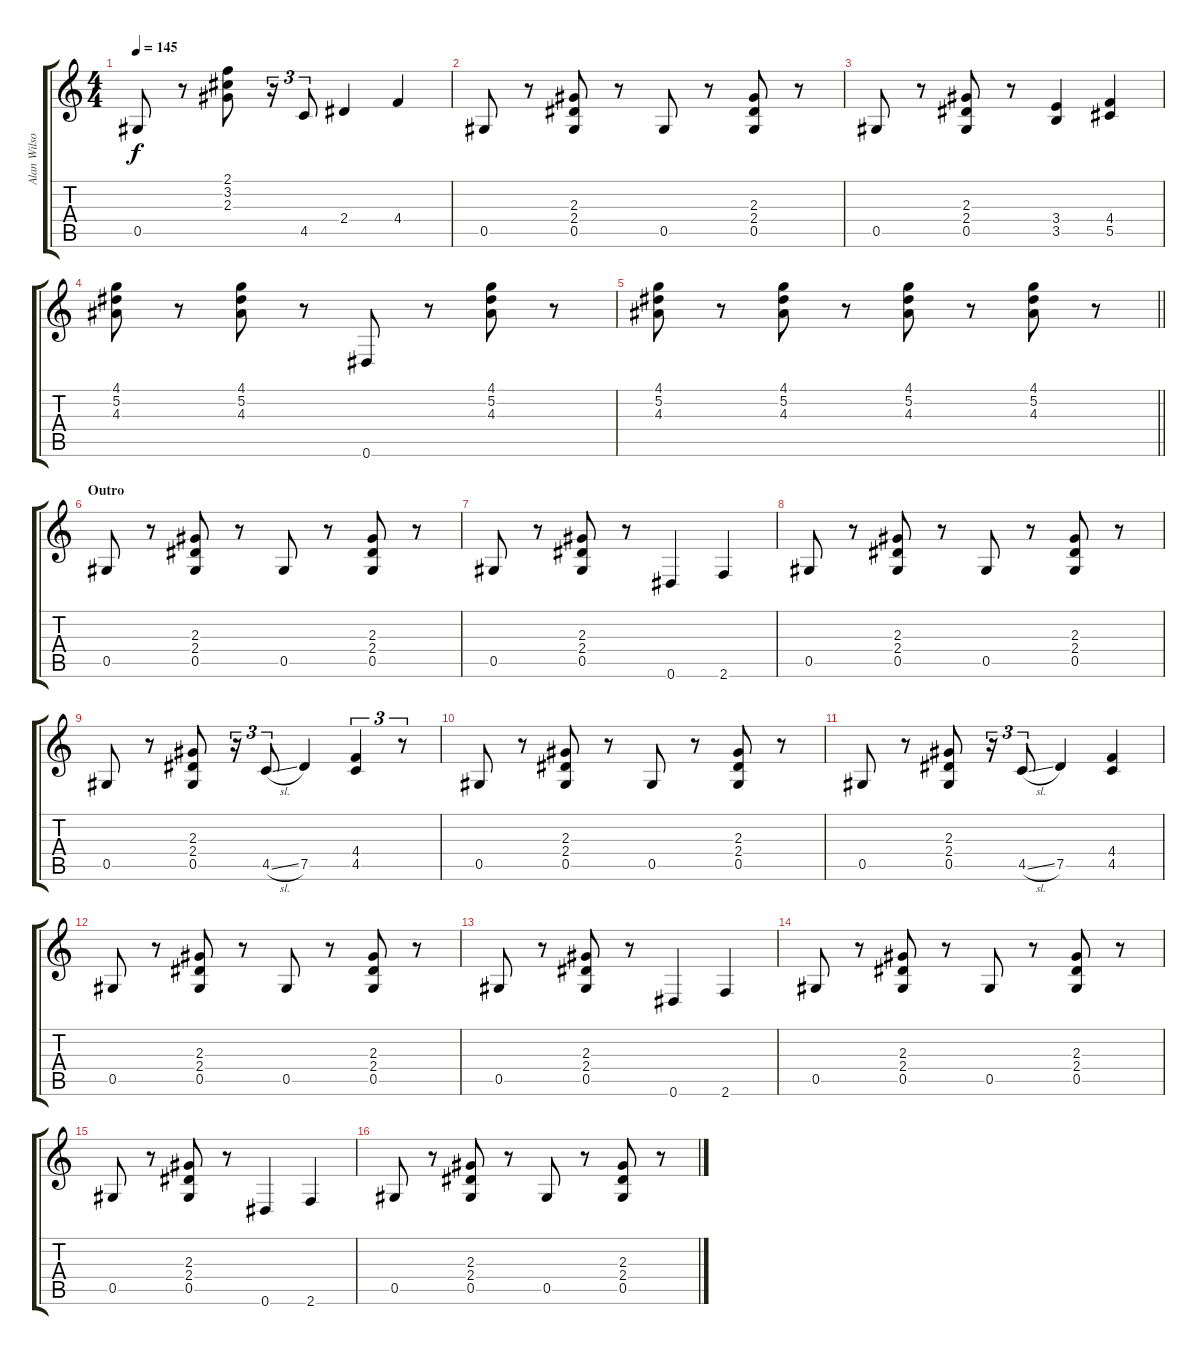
\track ("Alan Wilson" "Alan Wilso") {instrument electricguitarclean}
\staff {score tabs}
\tuning (Eb4 Bb3 Gb3 Db3 Ab2 Eb2) {hide}
\ts (4 4)
\tempo 145
\clef g2
\ks c
0.5.8{dy f} r.8 (2.1 3.2 2.3).8 r.16{tu (3 2)} 4.5.8{tu (3 2)} 2.4.4 4.4.4 |
0.5.8 r.8 (2.3 2.4 0.5).8 r.8 0.5.8 r.8 (2.3 2.4 0.5).8 r.8 |
0.5.8 r.8 (2.3 2.4 0.5).8 r.8 (3.4 3.5).4 (4.4 5.5).4 |
(4.1 5.2 4.3).8 r.8 (4.1 5.2 4.3).8 r.8 0.6.8 r.8 (4.1 5.2 4.3).8 r.8 |
\barLineRight lightlight
(4.1 5.2 4.3).8 r.8 (4.1 5.2 4.3).8 r.8 (4.1 5.2 4.3).8 r.8 (4.1 5.2 4.3).8 r.8 |
\section ("" "Outro")
0.5.8 r.8 (2.3 2.4 0.5).8 r.8 0.5.8 r.8 (2.3 2.4 0.5).8 r.8 |
0.5.8 r.8 (2.3 2.4 0.5).8 r.8 0.6.4 2.6.4 |
0.5.8 r.8 (2.3 2.4 0.5).8 r.8 0.5.8 r.8 (2.3 2.4 0.5).8 r.8 |
0.5.8 r.8 (2.3 2.4 0.5).8 r.16{tu (3 2)} 4.5{sl}.8{tu (3 2)} 7.5.4 (4.4 4.5).4{tu (3 2)} r.8{tu (3 2)} |
0.5.8{volume 11} r.8 (2.3 2.4 0.5).8 r.8 0.5.8 r.8 (2.3 2.4 0.5).8 r.8 |
0.5.8 r.8 (2.3 2.4 0.5).8 r.16{tu (3 2)} 4.5{sl}.8{tu (3 2)} 7.5.4 (4.4 4.5).4 |
0.5.8{volume 9} r.8 (2.3 2.4 0.5).8 r.8 0.5.8 r.8 (2.3 2.4 0.5).8 r.8 |
0.5.8 r.8 (2.3 2.4 0.5).8 r.8 0.6.4 2.6.4 |
0.5.8 r.8 (2.3 2.4 0.5).8 r.8 0.5.8 r.8 (2.3 2.4 0.5).8 r.8 |
0.5.8{volume 6} r.8 (2.3 2.4 0.5).8 r.8 0.6.4 2.6.4 |
0.5.8 r.8 (2.3 2.4 0.5).8 r.8 0.5.8 r.8 (2.3 2.4 0.5).8 r.8
